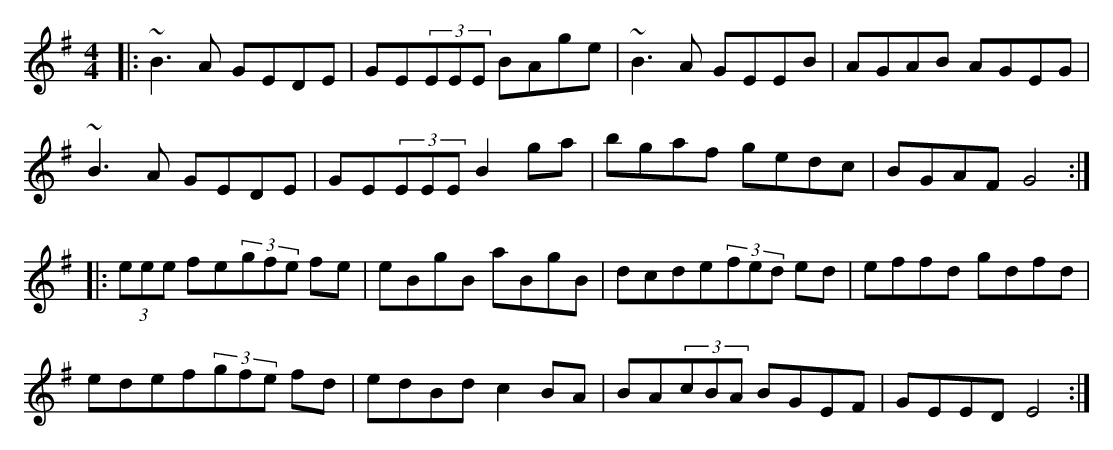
X:1
M:4/4
K:Emin
|:~B3A GEDE|GE(3EEE BAge|~B3A GEEB|AGAB AGEG|
~B3A GEDE|GE(3EEE B2ga|bgaf gedc|BGAF G4:|
|:(3eee fe(3gfe fe|eBgB aBgB|dcde(3fed ed|effd gdfd|
edef(3gfe fd|edBd c2BA|BA(3cBA BGEF|GEED E4:|
